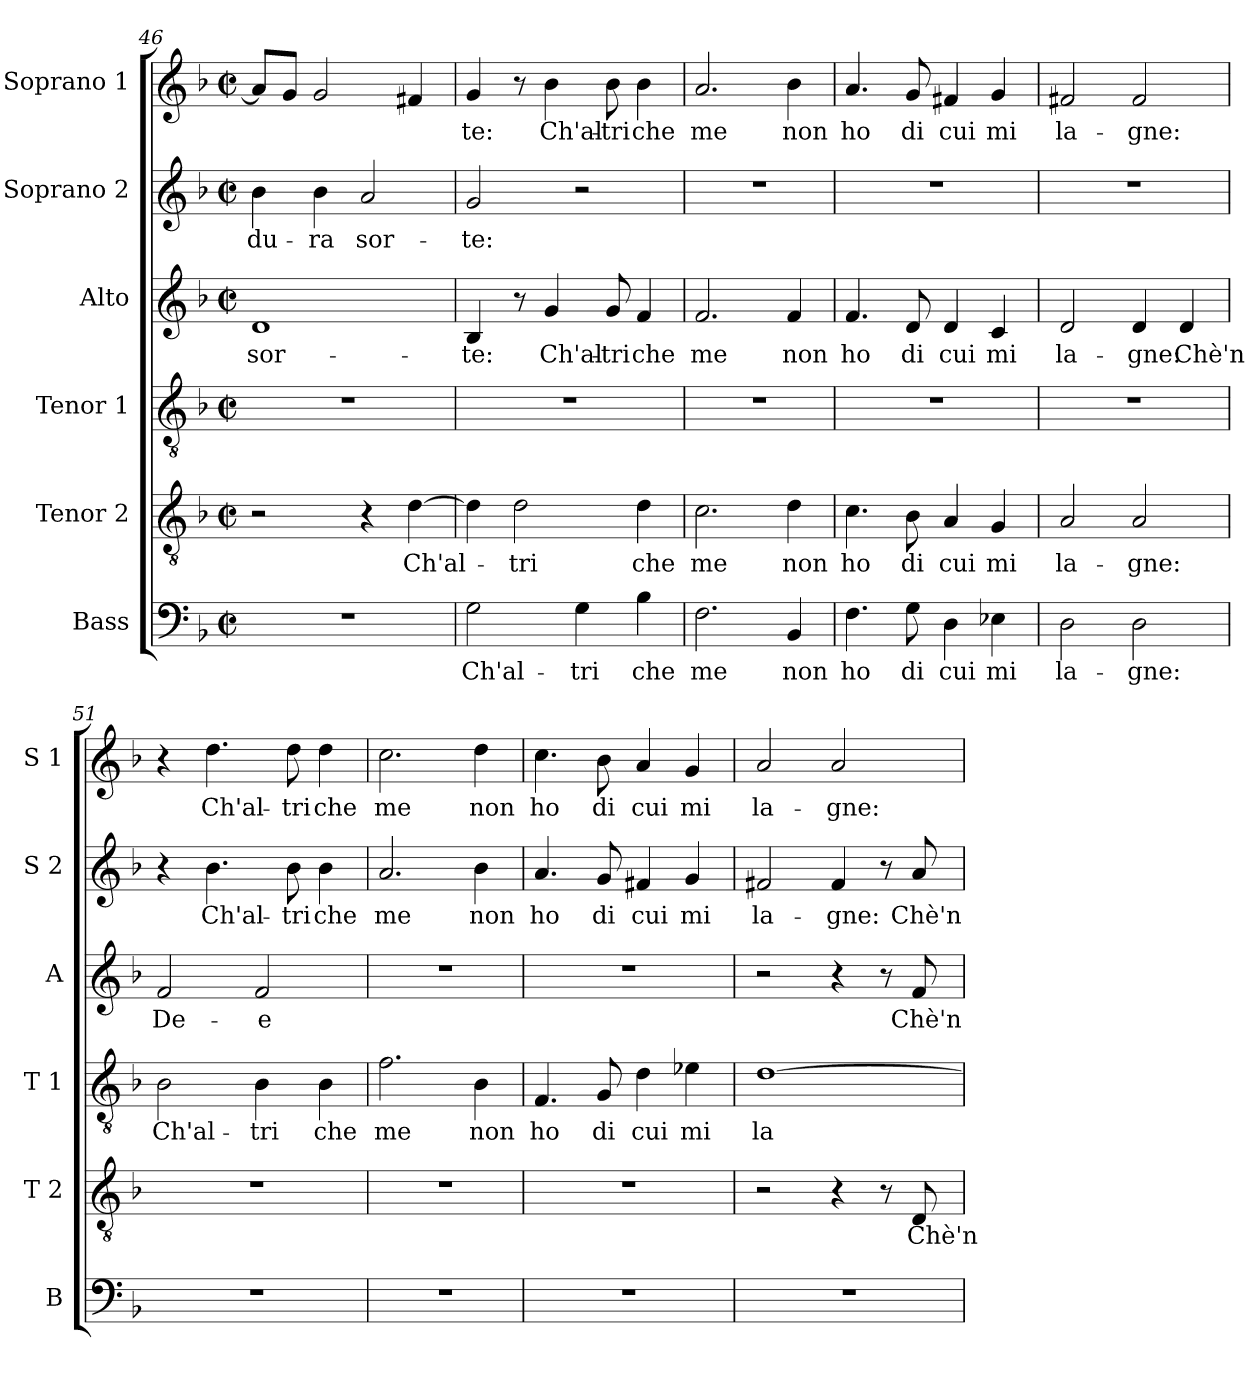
**kern	**text	**kern	**text	**kern	**text	**kern	**text	**kern	**text	**kern	**text
*part6	*part6	*part5	*part5	*part4	*part4	*part3	*part3	*part2	*part2	*part1	*part1
*staff6	*staff6	*staff5	*staff5	*staff4	*staff4	*staff3	*staff3	*staff2	*staff2	*staff1	*staff1
*I"Bass	*	*I"Tenor 2	*	*I"Tenor 1	*	*I"Alto	*	*I"Soprano 2	*	*I"Soprano 1	*
*I'B	*	*I'T 2	*	*I'T 1	*	*I'A	*	*I'S 2	*	*I'S 1	*
*clefF4	*	*clefGv2	*	*clefGv2	*	*clefG2	*	*clefG2	*	*clefG2	*
*k[b-]	*	*k[b-]	*	*k[b-]	*	*k[b-]	*	*k[b-]	*	*k[b-]	*
*F:	*	*F:	*	*F:	*	*F:	*	*F:	*	*F:	*
*M2/2	*	*M2/2	*	*M2/2	*	*M2/2	*	*M2/2	*	*M2/2	*
*met(c|)	*	*met(c|)	*	*met(c|)	*	*met(c|)	*	*met(c|)	*	*met(c|)	*
=46	=46	=46	=46	=46	=46	=46	=46	=46	=46	=46	=46
1r	.	2r	.	1r	.	1d	sor-	4b-\	du-	8a/L]	.
.	.	.	.	.	.	.	.	.	.	8g/J	.
.	.	.	.	.	.	.	.	4b-\	-ra	2g/	.
.	.	4r	.	.	.	.	.	2a/	sor-	.	.
.	.	[4d\	Ch'al-	.	.	.	.	.	.	4f#X/	.
=47	=47	=47	=47	=47	=47	=47	=47	=47	=47	=47	=47
2G\	Ch'al-	4d\]	.	1r	.	4B-/	-te:	2g/	-te:	4g/	-te:
.	.	2d\	-tri	.	.	8r	.	.	.	8r	.
.	.	.	.	.	.	4g/	Ch'al-	.	.	4b-\	Ch'al-
4G\	-tri	.	.	.	.	.	.	2r	.	.	.
.	.	.	.	.	.	8g/	-tri	.	.	8b-\	-tri
4B-\	che	4d\	che	.	.	4f/	che	.	.	4b-\	che
=48	=48	=48	=48	=48	=48	=48	=48	=48	=48	=48	=48
2.F\	me	2.c\	me	1r	.	2.f/	me	1r	.	2.a/	me
4BB-/	non	4d\	non	.	.	4f/	non	.	.	4b-\	non
!!LO:LB:g=z
=49	=49	=49	=49	=49	=49	=49	=49	=49	=49	=49	=49
4.F\	ho	4.c\	ho	1r	.	4.f/	ho	1r	.	4.a/	ho
8G\	di	8B-\	di	.	.	8d/	di	.	.	8g/	di
4D\	cui	4A/	cui	.	.	4d/	cui	.	.	4f#X/	cui
4E-X\	mi	4G/	mi	.	.	4c/	mi	.	.	4g/	mi
=50	=50	=50	=50	=50	=50	=50	=50	=50	=50	=50	=50
2D\	la-	2A/	la-	1r	.	2d/	la-	1r	.	2f#X/	la-
2D\	-gne:	2A/	-gne:	.	.	4d/	-gne:	.	.	2f#/	-gne:
.	.	.	.	.	.	4d/	Chè'n	.	.	.	.
=51	=51	=51	=51	=51	=51	=51	=51	=51	=51	=51	=51
1r	.	1r	.	2B-\	Ch'al-	2f/	De-	4r	.	4r	.
.	.	.	.	.	.	.	.	4.b-\	Ch'al-	4.dd\	Ch'al-
.	.	.	.	4B-\	-tri	2f/	-e	.	.	.	.
.	.	.	.	.	.	.	.	8b-\	-tri	8dd\	-tri
.	.	.	.	4B-\	che	.	.	4b-\	che	4dd\	che
=52	=52	=52	=52	=52	=52	=52	=52	=52	=52	=52	=52
1r	.	1r	.	2.f\	me	1r	.	2.a/	me	2.cc\	me
.	.	.	.	4B-\	non	.	.	4b-\	non	4dd\	non
=53	=53	=53	=53	=53	=53	=53	=53	=53	=53	=53	=53
1r	.	1r	.	4.F/	ho	1r	.	4.a/	ho	4.cc\	ho
.	.	.	.	8G/	di	.	.	8g/	di	8b-\	di
.	.	.	.	4d\	cui	.	.	4f#X/	cui	4a/	cui
.	.	.	.	4e-X\	mi	.	.	4g/	mi	4g/	mi
!!LO:PB:g=z
=54	=54	=54	=54	=54	=54	=54	=54	=54	=54	=54	=54
1r	.	2r	.	[1d	la-	2r	.	2f#X/	la-	2a/	la-
.	.	4r	.	.	.	4r	.	4f#/	-gne:	2a/	-gne:
.	.	8r	.	.	.	8r	.	8r	.	.	.
.	.	8D/	Chè'n	.	.	8f/	Chè'n	8a/	Chè'n	.	.
=	=	=	=	=	=	=	=	=	=	=	=
*-	*-	*-	*-	*-	*-	*-	*-	*-	*-	*-	*-
